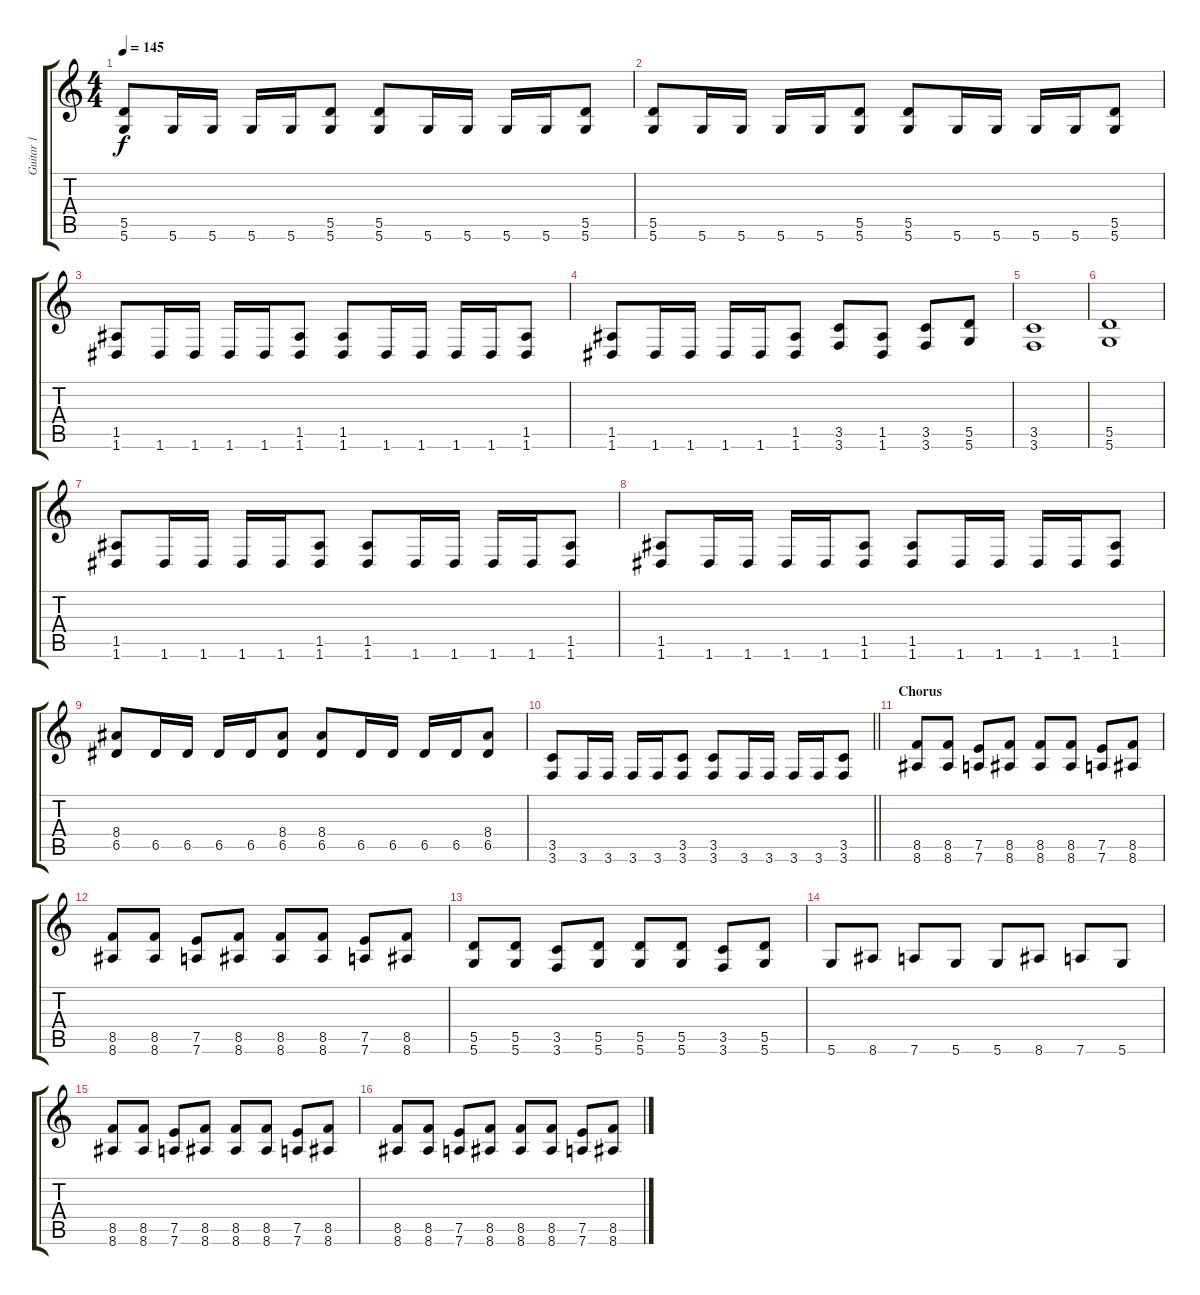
\track ("Guitar 1" "Guitar 1") {instrument distortionguitar}
\staff {score tabs}
\tuning (E4 B3 G3 D3 A2 D2) {hide}
\ts (4 4)
\tempo 145
\clef g2
\ks c
(5.5 5.6).8{dy f} 5.6.16 5.6.16 5.6.16 5.6.16 (5.5 5.6).8 (5.5 5.6).8 5.6.16 5.6.16 5.6.16 5.6.16 (5.5 5.6).8 |
(5.5 5.6).8 5.6.16 5.6.16 5.6.16 5.6.16 (5.5 5.6).8 (5.5 5.6).8 5.6.16 5.6.16 5.6.16 5.6.16 (5.5 5.6).8 |
(1.5 1.6).8 1.6.16 1.6.16 1.6.16 1.6.16 (1.5 1.6).8 (1.5 1.6).8 1.6.16 1.6.16 1.6.16 1.6.16 (1.5 1.6).8 |
(1.5 1.6).8 1.6.16 1.6.16 1.6.16 1.6.16 (1.5 1.6).8 (3.5 3.6).8 (1.5 1.6).8 (3.5 3.6).8 (5.5 5.6).8 |
(3.5 3.6).1 |
(5.5 5.6).1 |
(1.5 1.6).8 1.6.16 1.6.16 1.6.16 1.6.16 (1.5 1.6).8 (1.5 1.6).8 1.6.16 1.6.16 1.6.16 1.6.16 (1.5 1.6).8 |
(1.5 1.6).8 1.6.16 1.6.16 1.6.16 1.6.16 (1.5 1.6).8 (1.5 1.6).8 1.6.16 1.6.16 1.6.16 1.6.16 (1.5 1.6).8 |
(8.4 6.5).8 6.5.16 6.5.16 6.5.16 6.5.16 (8.4 6.5).8 (8.4 6.5).8 6.5.16 6.5.16 6.5.16 6.5.16 (8.4 6.5).8 |
\barLineRight lightlight
(3.5 3.6).8 3.6.16 3.6.16 3.6.16 3.6.16 (3.5 3.6).8 (3.5 3.6).8 3.6.16 3.6.16 3.6.16 3.6.16 (3.5 3.6).8 |
\section ("" "Chorus")
(8.5 8.6).8 (8.5 8.6).8 (7.5 7.6).8 (8.5 8.6).8 (8.5 8.6).8 (8.5 8.6).8 (7.5 7.6).8 (8.5 8.6).8 |
(8.5 8.6).8 (8.5 8.6).8 (7.5 7.6).8 (8.5 8.6).8 (8.5 8.6).8 (8.5 8.6).8 (7.5 7.6).8 (8.5 8.6).8 |
(5.5 5.6).8 (5.5 5.6).8 (3.5 3.6).8 (5.5 5.6).8 (5.5 5.6).8 (5.5 5.6).8 (3.5 3.6).8 (5.5 5.6).8 |
5.6.8 8.6.8 7.6.8 5.6.8 5.6.8 8.6.8 7.6.8 5.6.8 |
(8.5 8.6).8 (8.5 8.6).8 (7.5 7.6).8 (8.5 8.6).8 (8.5 8.6).8 (8.5 8.6).8 (7.5 7.6).8 (8.5 8.6).8 |
(8.5 8.6).8 (8.5 8.6).8 (7.5 7.6).8 (8.5 8.6).8 (8.5 8.6).8 (8.5 8.6).8 (7.5 7.6).8 (8.5 8.6).8
